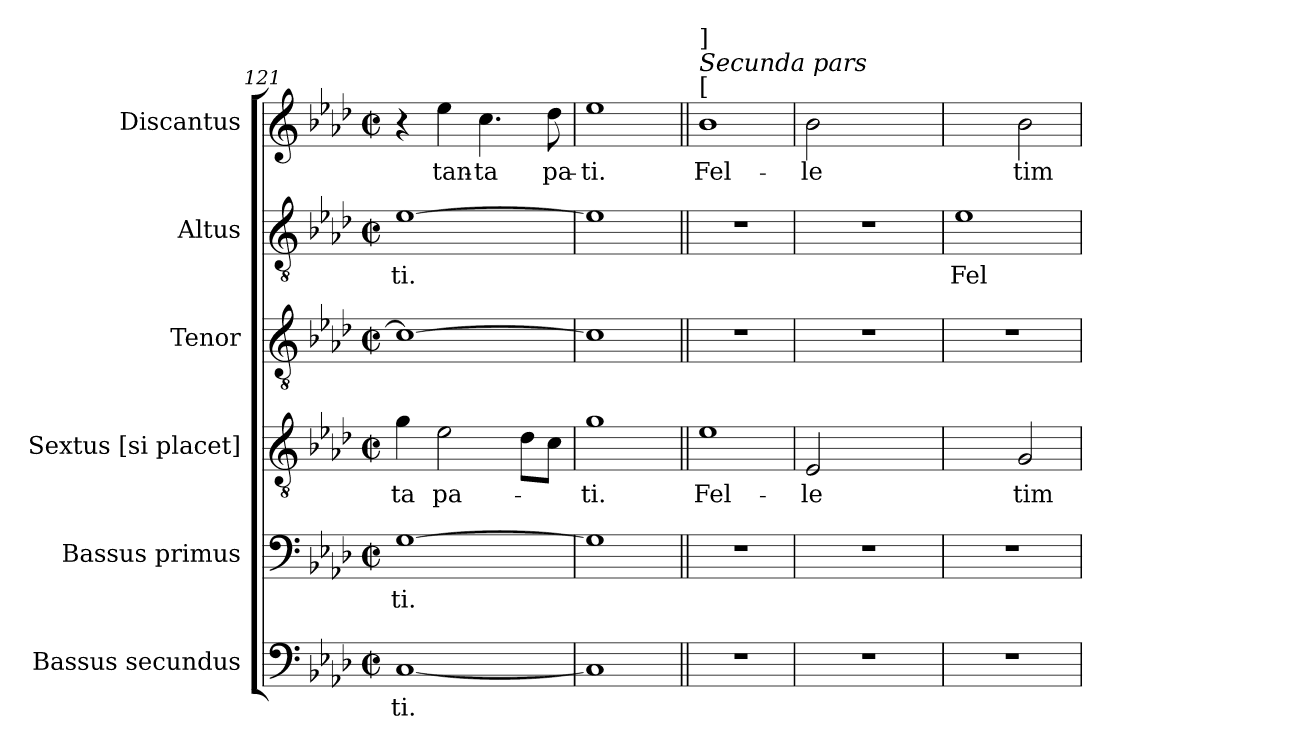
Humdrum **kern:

**kern	**text	**kern	**text	**kern	**text	**kern	**kern	**text	**kern	**text
*part6	*part6	*part5	*part5	*part4	*part4	*part3	*part2	*part2	*part1	*part1
*staff6	*staff6	*staff5	*staff5	*staff4	*staff4	*staff3	*staff2	*staff2	*staff1	*staff1
*I"Bassus secundus	*	*I"Bassus primus	*	*I"Sextus [si placet]	*	*I"Tenor	*I"Altus	*	*I"Discantus	*
*I'Bass.	*	*I'Bass.	*	*	*	*I'T.	*	*	*	*
*clefF4	*	*clefF4	*	*clefGv2	*	*clefGv2	*clefGv2	*	*clefG2	*
*	*	*	*	*ITrd7c12	*	*ITrd7c12	*ITrd7c12	*	*	*
*k[b-e-a-d-]	*	*k[b-e-a-d-]	*	*k[b-e-a-d-]	*	*k[b-e-a-d-]	*k[b-e-a-d-]	*	*k[b-e-a-d-]	*
*A-:	*	*A-:	*	*A-:	*	*A-:	*A-:	*	*A-:	*
*M2/2	*	*M2/2	*	*M2/2	*	*M2/2	*M2/2	*	*M2/2	*
*met(c|)	*	*met(c|)	*	*met(c|)	*	*met(c|)	*met(c|)	*	*met(c|)	*
=121	=121	=121	=121	=121	=121	=121	=121	=121	=121	=121
!	!LO:LY:b:color=#000000	!	!	!	!	!	!	!	!	!
!	!	!	!LO:LY:b:color=#000000	!	!	!	!	!	!	!
!	!	!	!	!	!LO:LY:b:color=#000000	!	!	!	!	!
!	!	!	!	!	!	!	!	!LO:LY:b:color=#000000	!	!
[1Ci	-ti.	[1Gi	-ti.	4Gi\	-ta	1Ci_	[1E-i	-ti.	4r	.
!	!	!	!	!	!LO:LY:b:color=#000000	!	!	!	!	!
!	!	!	!	!	!	!	!	!	!	!LO:LY:b:color=#000000
.	.	.	.	2E-i\	pa-	.	.	.	4ee-i\	tan-
!	!	!	!	!	!	!	!	!	!	!LO:LY:b:color=#000000
.	.	.	.	.	.	.	.	.	4.cci\	-ta
.	.	.	.	8D-i\L	.	.	.	.	.	.
!	!	!	!	!	!	!	!	!	!	!LO:LY:b:color=#000000
.	.	.	.	8Ci\J	.	.	.	.	8dd-i\	pa-
=122	=122	=122	=122	=122	=122	=122	=122	=122	=122	=122
!	!	!	!	!	!LO:LY:b:color=#000000	!	!	!	!	!
!	!	!	!	!	!	!	!	!	!	!LO:LY:b:color=#000000
1Ci]	.	1Gi]	.	1Gi	-ti.	1Ci]	1E-i]	.	1ee-i	-ti.
!!LO:LB:g=z
=123||	=123||	=123||	=123||	=123||	=123||	=123||	=123||	=123||	=123||	=123||
!	!	!	!	!	!LO:LY:b:color=#000000	!	!	!	!	!
!	!	!	!	!	!	!	!	!	!LO:TX:a:t=[	!
!	!	!	!	!	!	!	!	!	!LO:TX:i:t=Secunda pars	!
!	!	!	!	!	!	!	!	!	!LO:TX:t=]	!
!	!	!	!	!	!	!	!	!	!	!LO:LY:b:color=#000000
1r	.	1r	.	1E-i	Fel-	1r	1r	.	1b-i	Fel-
=124	=124	=124	=124	=124	=124	=124	=124	=124	=124	=124
!	!	!	!	!	!LO:LY:b:color=#000000	!	!	!	!	!
!	!	!	!	!	!	!	!	!	!	!LO:LY:b:color=#000000
1r	.	1r	.	2EE-i/	-le	1r	1r	.	2b-i\	-le
!	!	!	!	!	!LO:LY:b:color=#000000	!	!	!	!	!
!	!	!	!	!	!	!	!	!	!	!LO:LY:b:color=#000000
.	.	.	.	[2AA-i/yy	si-	.	.	.	[2cci\yy	si-
=125	=125	=125	=125	=125	=125	=125	=125	=125	=125	=125
!	!	!	!	!	!	!	!	!LO:LY:b:color=#000000	!	!
1r	.	1r	.	2AA-i/yy]	.	1r	1E-i	Fel-	2cci\yy]	.
!	!	!	!	!	!LO:LY:b:color=#000000	!	!	!	!	!
!	!	!	!	!	!	!	!	!	!	!LO:LY:b:color=#000000
.	.	.	.	2GGi/	-tim	.	.	.	2b-i\	-tim
=	=	=	=	=	=	=	=	=	=	=
*-	*-	*-	*-	*-	*-	*-	*-	*-	*-	*-
